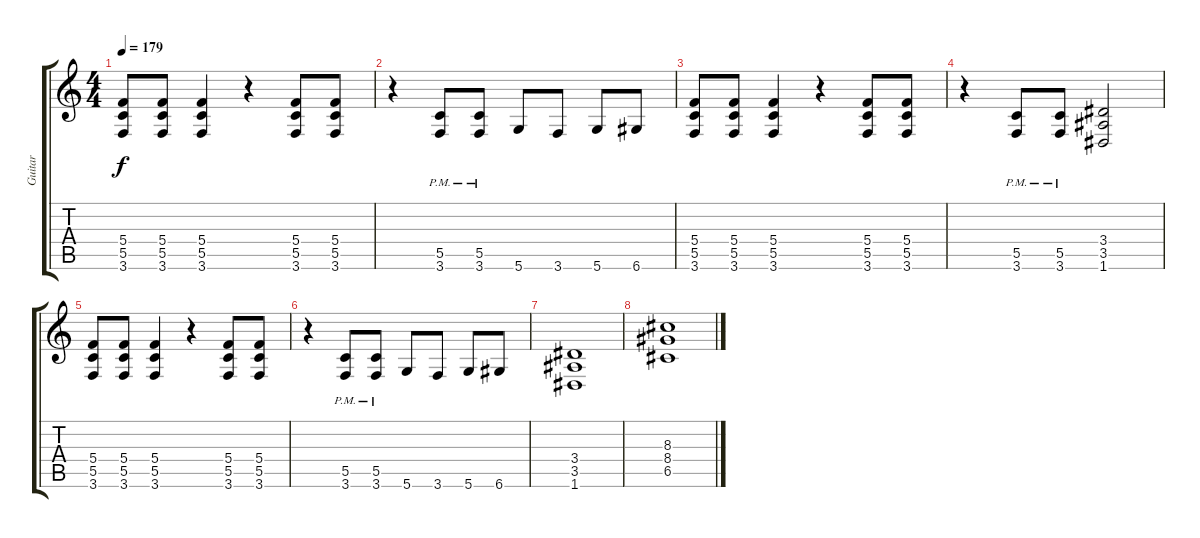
\track ("Guitar" "Guitar") {instrument distortionguitar}
\staff {score tabs}
\tuning (D4 A3 F3 C3 G2 D2) {hide}
\ts (4 4)
\tempo 179
\clef g2
\ks c
(5.4 5.5 3.6).8{dy f} (5.4 5.5 3.6).8 (5.4 5.5 3.6).4 r.4 (5.4 5.5 3.6).8 (5.4 5.5 3.6).8 |
r.4 (5.5{pm} 3.6{pm}).8 (5.5{pm} 3.6{pm}).8 5.6.8 3.6.8 5.6.8 6.6.8 |
(5.4 5.5 3.6).8 (5.4 5.5 3.6).8 (5.4 5.5 3.6).4 r.4 (5.4 5.5 3.6).8 (5.4 5.5 3.6).8 |
r.4 (5.5{pm} 3.6{pm}).8 (5.5{pm} 3.6{pm}).8 (3.4 3.5 1.6).2 |
(5.4 5.5 3.6).8 (5.4 5.5 3.6).8 (5.4 5.5 3.6).4 r.4 (5.4 5.5 3.6).8 (5.4 5.5 3.6).8 |
r.4 (5.5{pm} 3.6{pm}).8 (5.5{pm} 3.6{pm}).8 5.6.8 3.6.8 5.6.8 6.6.8 |
(3.4 3.5 1.6).1 |
(8.3 8.4 6.5).1
